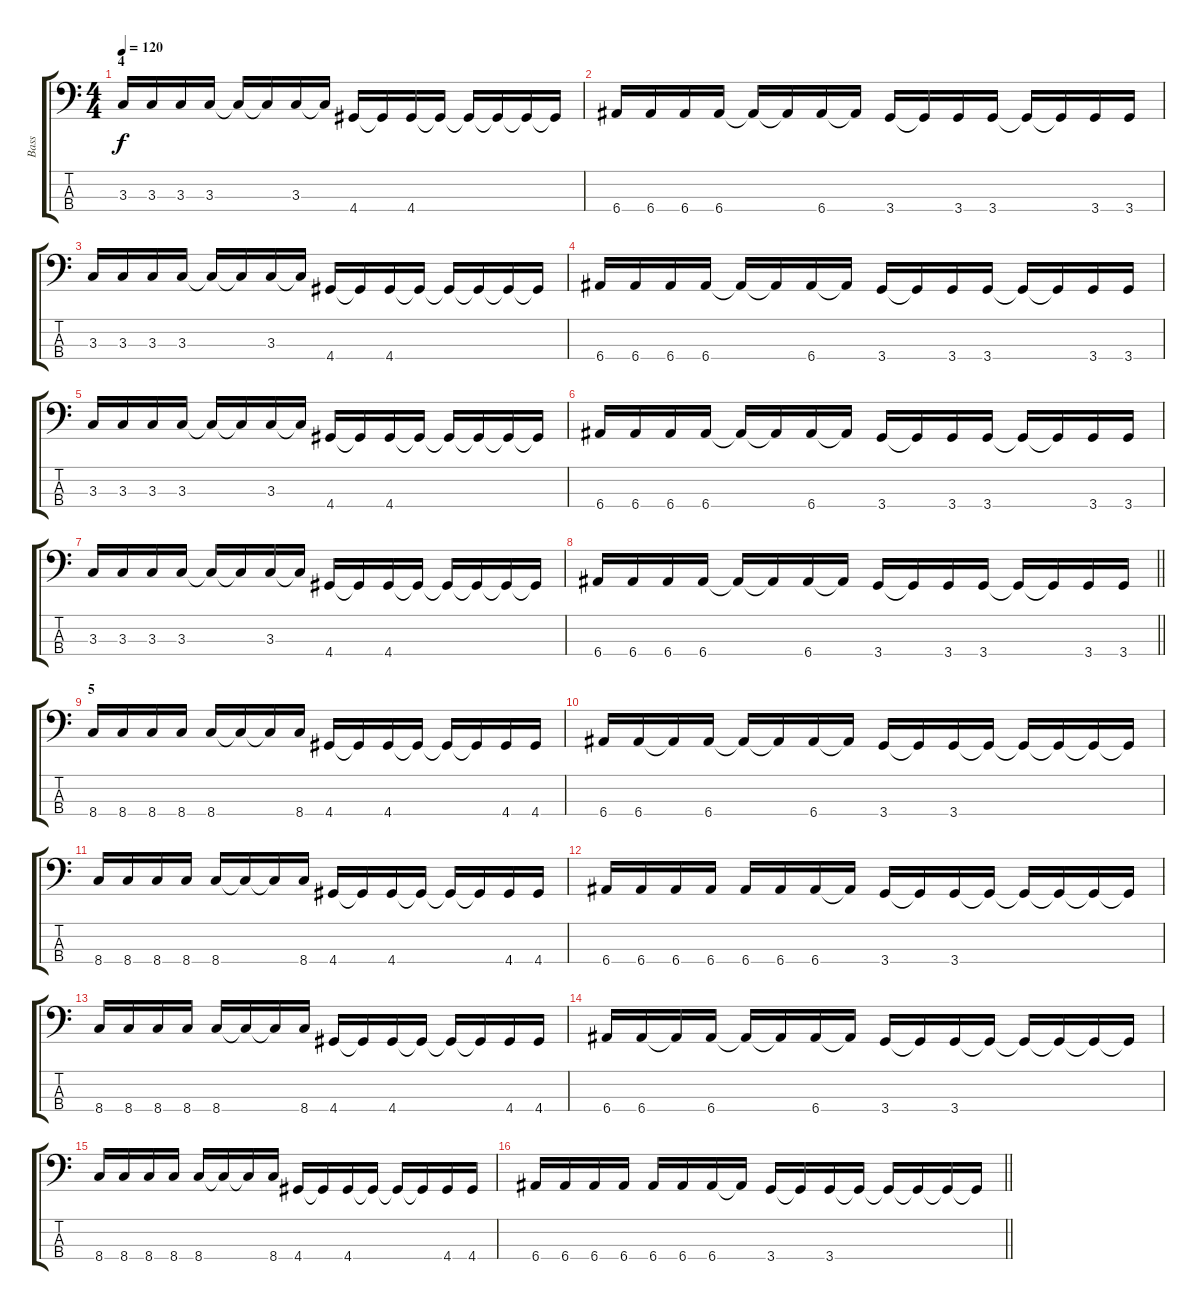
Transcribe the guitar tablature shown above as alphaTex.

\track ("Bass" "Bass") {instrument electricbassfinger}
\staff {score tabs}
\tuning (G2 D2 A1 E1) {hide}
\ts (4 4)
\section ("" "4")
\tempo 120
\clef f4
\ks aminor
3.3.16{dy f} 3.3.16 3.3.16 3.3.16 3.3{t}.16 3.3{t}.16 3.3.16 3.3{t}.16 4.4.16 4.4{t}.16 4.4.16 4.4{t}.16 4.4{t}.16 4.4{t}.16 4.4{t}.16 4.4{t}.16 |
6.4.16 6.4.16 6.4.16 6.4.16 6.4{t}.16 6.4{t}.16 6.4.16 6.4{t}.16 3.4.16 3.4{t}.16 3.4.16 3.4.16 3.4{t}.16 3.4{t}.16 3.4.16 3.4.16 |
3.3.16 3.3.16 3.3.16 3.3.16 3.3{t}.16 3.3{t}.16 3.3.16 3.3{t}.16 4.4.16 4.4{t}.16 4.4.16 4.4{t}.16 4.4{t}.16 4.4{t}.16 4.4{t}.16 4.4{t}.16 |
6.4.16 6.4.16 6.4.16 6.4.16 6.4{t}.16 6.4{t}.16 6.4.16 6.4{t}.16 3.4.16 3.4{t}.16 3.4.16 3.4.16 3.4{t}.16 3.4{t}.16 3.4.16 3.4.16 |
3.3.16 3.3.16 3.3.16 3.3.16 3.3{t}.16 3.3{t}.16 3.3.16 3.3{t}.16 4.4.16 4.4{t}.16 4.4.16 4.4{t}.16 4.4{t}.16 4.4{t}.16 4.4{t}.16 4.4{t}.16 |
6.4.16 6.4.16 6.4.16 6.4.16 6.4{t}.16 6.4{t}.16 6.4.16 6.4{t}.16 3.4.16 3.4{t}.16 3.4.16 3.4.16 3.4{t}.16 3.4{t}.16 3.4.16 3.4.16 |
3.3.16 3.3.16 3.3.16 3.3.16 3.3{t}.16 3.3{t}.16 3.3.16 3.3{t}.16 4.4.16 4.4{t}.16 4.4.16 4.4{t}.16 4.4{t}.16 4.4{t}.16 4.4{t}.16 4.4{t}.16 |
\barLineRight lightlight
6.4.16 6.4.16 6.4.16 6.4.16 6.4{t}.16 6.4{t}.16 6.4.16 6.4{t}.16 3.4.16 3.4{t}.16 3.4.16 3.4.16 3.4{t}.16 3.4{t}.16 3.4.16 3.4.16 |
\section ("" "5")
8.4.16 8.4.16 8.4.16 8.4.16 8.4.16 8.4{t}.16 8.4{t}.16 8.4.16 4.4.16 4.4{t}.16 4.4.16 4.4{t}.16 4.4{t}.16 4.4{t}.16 4.4.16 4.4.16 |
6.4.16 6.4.16 6.4{t}.16 6.4.16 6.4{t}.16 6.4{t}.16 6.4.16 6.4{t}.16 3.4.16 3.4{t}.16 3.4.16 3.4{t}.16 3.4{t}.16 3.4{t}.16 3.4{t}.16 3.4{t}.16 |
8.4.16 8.4.16 8.4.16 8.4.16 8.4.16 8.4{t}.16 8.4{t}.16 8.4.16 4.4.16 4.4{t}.16 4.4.16 4.4{t}.16 4.4{t}.16 4.4{t}.16 4.4.16 4.4.16 |
6.4.16 6.4.16 6.4.16 6.4.16 6.4.16 6.4.16 6.4.16 6.4{t}.16 3.4.16 3.4{t}.16 3.4.16 3.4{t}.16 3.4{t}.16 3.4{t}.16 3.4{t}.16 3.4{t}.16 |
8.4.16 8.4.16 8.4.16 8.4.16 8.4.16 8.4{t}.16 8.4{t}.16 8.4.16 4.4.16 4.4{t}.16 4.4.16 4.4{t}.16 4.4{t}.16 4.4{t}.16 4.4.16 4.4.16 |
6.4.16 6.4.16 6.4{t}.16 6.4.16 6.4{t}.16 6.4{t}.16 6.4.16 6.4{t}.16 3.4.16 3.4{t}.16 3.4.16 3.4{t}.16 3.4{t}.16 3.4{t}.16 3.4{t}.16 3.4{t}.16 |
8.4.16 8.4.16 8.4.16 8.4.16 8.4.16 8.4{t}.16 8.4{t}.16 8.4.16 4.4.16 4.4{t}.16 4.4.16 4.4{t}.16 4.4{t}.16 4.4{t}.16 4.4.16 4.4.16 |
\barLineRight lightlight
6.4.16 6.4.16 6.4.16 6.4.16 6.4.16 6.4.16 6.4.16 6.4{t}.16 3.4.16 3.4{t}.16 3.4.16 3.4{t}.16 3.4{t}.16 3.4{t}.16 3.4{t}.16 3.4{t}.16
